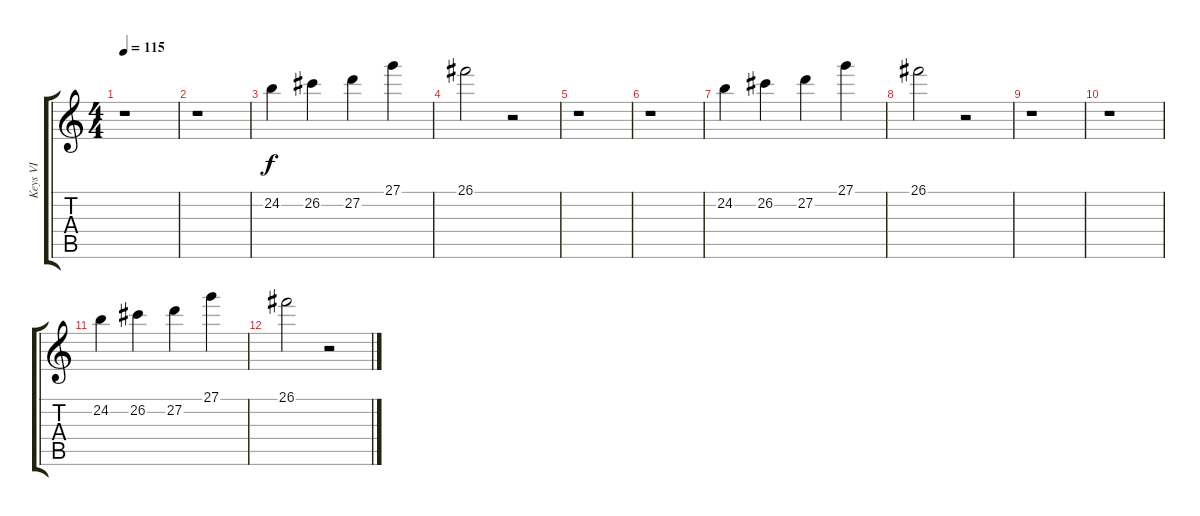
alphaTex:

\track ("Keys VI" "Keys VI") {instrument fx4atmosphere}
\staff {score tabs}
\tuning (E4 B3 G3 D3 A2 E2) {hide}
\ts (4 4)
\tempo 115
\clef g2
\ks c
r.1{dy f} |
r.1 |
24.2.4 26.2.4 27.2.4 27.1.4 |
26.1.2 r.2 |
r.1 |
r.1 |
24.2.4 26.2.4 27.2.4 27.1.4 |
26.1.2 r.2 |
r.1 |
r.1 |
24.2.4 26.2.4 27.2.4 27.1.4 |
26.1.2 r.2
